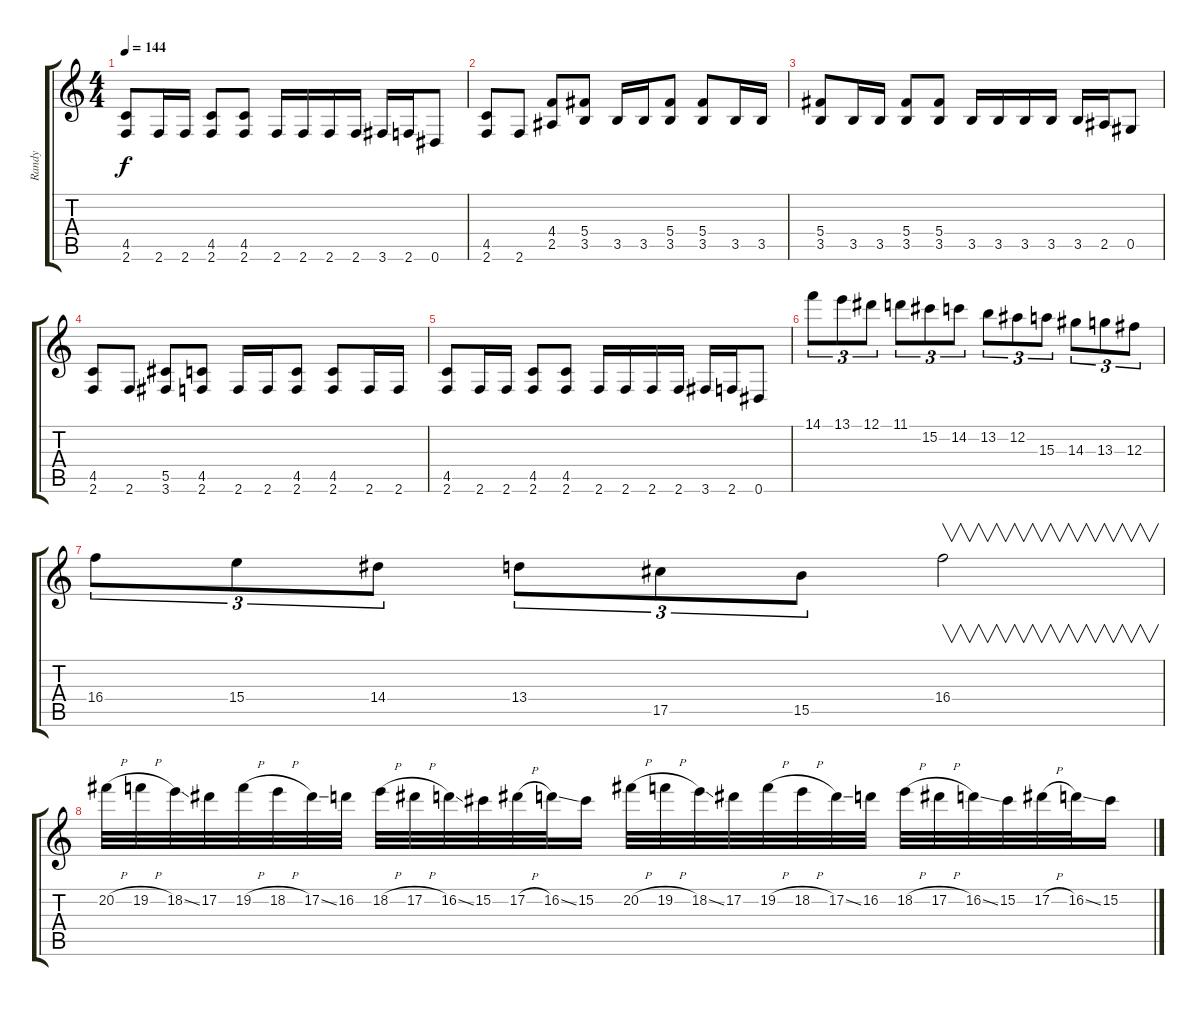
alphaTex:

\track ("Randy" "Randy") {instrument distortionguitar}
\staff {score tabs}
\tuning (Eb4 Bb3 Gb3 Db3 Ab2 Eb2) {hide}
\ts (4 4)
\tempo 144
\clef g2
\ks c
(4.5 2.6).8{dy f} 2.6.16 2.6.16 (4.5 2.6).8 (4.5 2.6).8 2.6.16 2.6.16 2.6.16 2.6.16 3.6.16 2.6.16 0.6.8 |
(4.5 2.6).8 2.6.8 (4.4 2.5).8 (5.4 3.5).8 3.5.16 3.5.16 (5.4 3.5).8 (5.4 3.5).8 3.5.16 3.5.16 |
(5.4 3.5).8 3.5.16 3.5.16 (5.4 3.5).8 (5.4 3.5).8 3.5.16 3.5.16 3.5.16 3.5.16 3.5.16 2.5.16 0.5.8 |
(4.5 2.6).8 2.6.8 (5.5 3.6).8 (4.5 2.6).8 2.6.16 2.6.16 (4.5 2.6).8 (4.5 2.6).8 2.6.16 2.6.16 |
(4.5 2.6).8 2.6.16 2.6.16 (4.5 2.6).8 (4.5 2.6).8 2.6.16 2.6.16 2.6.16 2.6.16 3.6.16 2.6.16 0.6.8 |
14.1.8{tu (3 2) volume 16} 13.1.8{tu (3 2)} 12.1.8{tu (3 2)} 11.1.8{tu (3 2)} 15.2.8{tu (3 2)} 14.2.8{tu (3 2)} 13.2.8{tu (3 2)} 12.2.8{tu (3 2)} 15.3.8{tu (3 2)} 14.3.8{tu (3 2)} 13.3.8{tu (3 2)} 12.3.8{tu (3 2)} |
16.4.8{tu (3 2)} 15.4.8{tu (3 2)} 14.4.8{tu (3 2)} 13.4.8{tu (3 2)} 17.5.8{tu (3 2)} 15.5.8{tu (3 2)} 16.4.2{v} |
20.2{h}.32 19.2{h}.32 18.2{ss}.32 17.2.32 19.2{h}.32 18.2{h}.32 17.2{ss}.32 16.2.32 18.2{h}.32 17.2{h}.32 16.2{ss}.32 15.2.32 17.2{h}.32 16.2{ss}.32 15.2.16 20.2{h}.32 19.2{h}.32 18.2{ss}.32 17.2.32 19.2{h}.32 18.2{h}.32 17.2{ss}.32 16.2.32 18.2{h}.32 17.2{h}.32 16.2{ss}.32 15.2.32 17.2{h}.32 16.2{ss}.32 15.2.16
